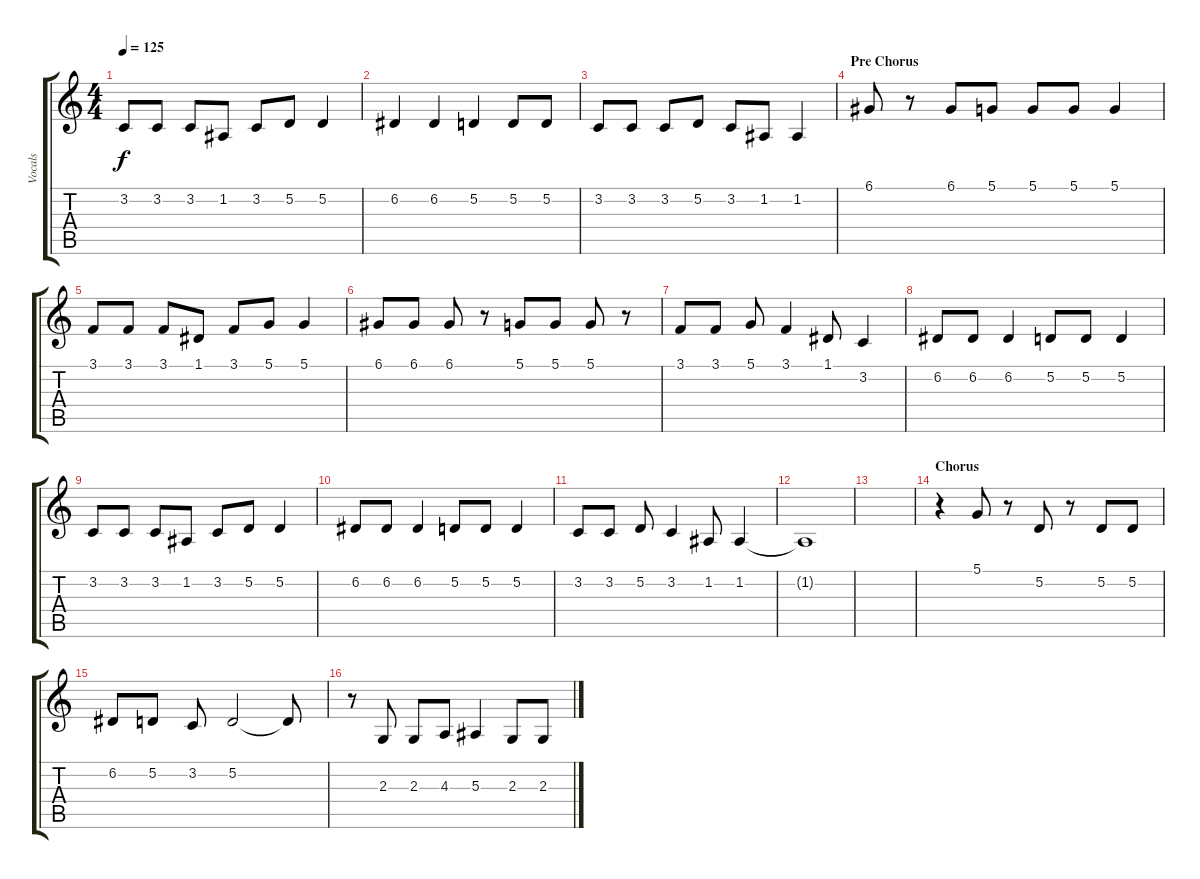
\track ("Vocals" "Vocals") {instrument lead6voice}
\staff {score tabs}
\tuning (D4 A3 F3 C3 G2 D2) {hide}
\ts (4 4)
\tempo 125
\clef g2
\ks c
3.2.8{dy f} 3.2.8 3.2.8 1.2.8 3.2.8 5.2.8 5.2.4 |
6.2.4 6.2.4 5.2.4 5.2.8 5.2.8 |
3.2.8 3.2.8 3.2.8 5.2.8 3.2.8 1.2.8 1.2.4 |
\section ("" "Pre Chorus")
6.1.8 r.8 6.1.8 5.1.8 5.1.8 5.1.8 5.1.4 |
3.1.8 3.1.8 3.1.8 1.1.8 3.1.8 5.1.8 5.1.4 |
6.1.8 6.1.8 6.1.8 r.8 5.1.8 5.1.8 5.1.8 r.8 |
3.1.8 3.1.8 5.1.8 3.1.4 1.1.8 3.2.4 |
6.2.8 6.2.8 6.2.4 5.2.8 5.2.8 5.2.4 |
3.2.8 3.2.8 3.2.8 1.2.8 3.2.8 5.2.8 5.2.4 |
6.2.8 6.2.8 6.2.4 5.2.8 5.2.8 5.2.4 |
3.2.8 3.2.8 5.2.8 3.2.4 1.2.8 1.2.4 |
1.2{t}.1 |
|
\section ("" "Chorus")
r.4 5.1.8 r.8 5.2.8 r.8 5.2.8 5.2.8 |
6.2.8 5.2.8 3.2.8 5.2.2 5.2{t}.8 |
r.8 2.3.8 2.3.8 4.3.8 5.3.4 2.3.8 2.3.8
